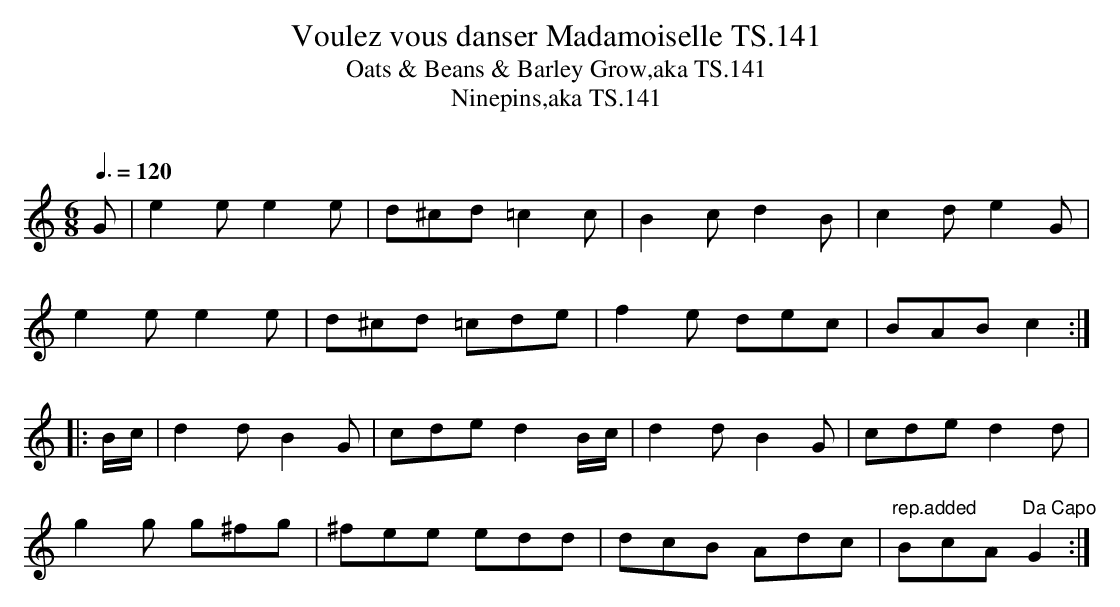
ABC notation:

X:1
T:Voulez vous danser Madamoiselle TS.141
T:Oats & Beans & Barley Grow,aka TS.141
T:Ninepins,aka TS.141
M:6/8
L:1/8
Q:3/8=120
O:
K:C
G|e2ee2e|d^cd=c2c|B2cd2B|c2de2G|
e2ee2e|d^cd =cde|f2e dec|BABc2:|
|:B/c/|d2dB2G|cded2B/c/|d2dB2G|cded2d|
g2g g^fg|^fee edd|dcB Adc|"rep.added"BcA"Da Capo"G2:|]
